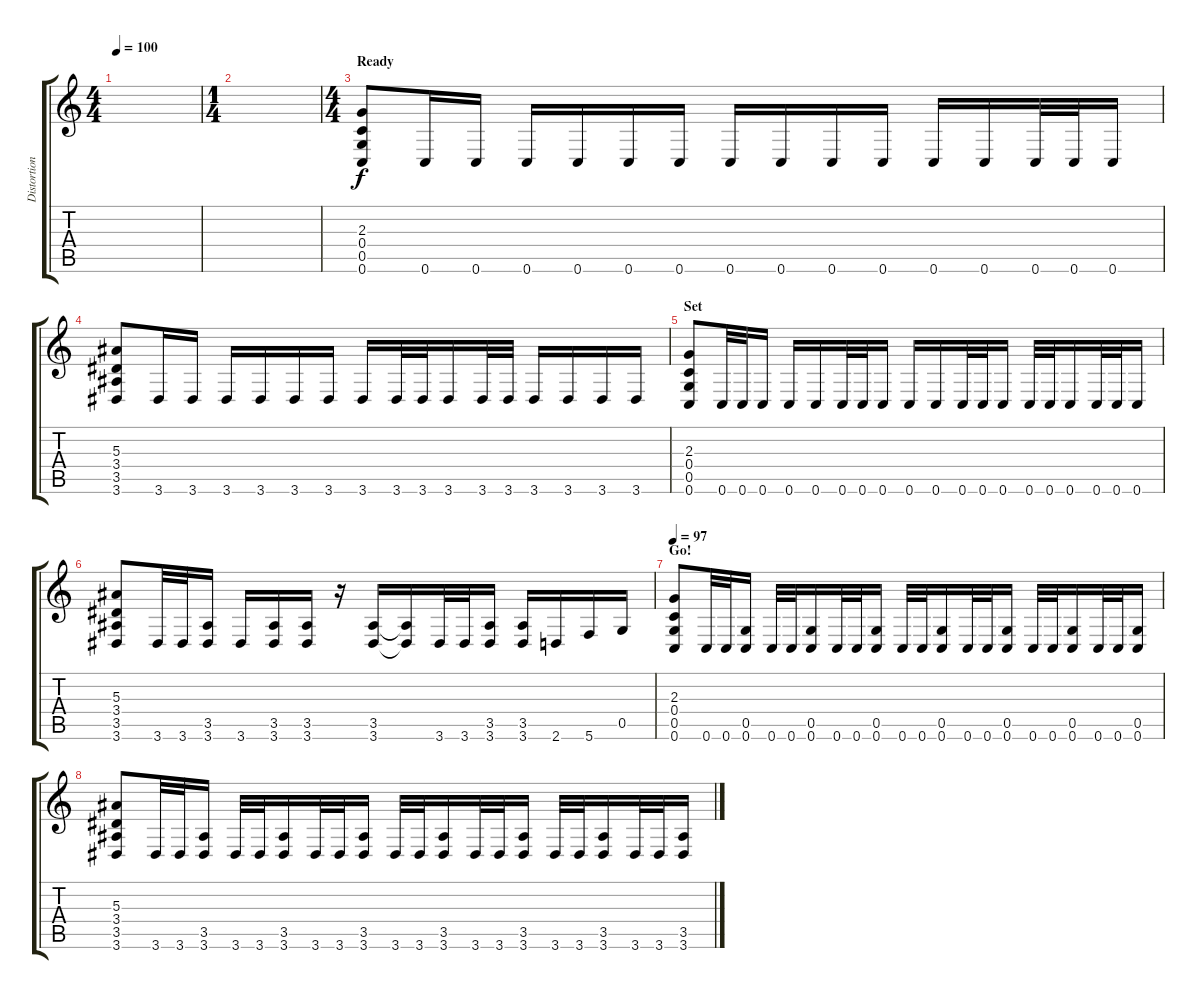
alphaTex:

\track ("Distortion Guitar 2" "Distortion") {instrument distortionguitar}
\staff {score tabs}
\tuning (D4 A3 F3 C3 G2 C2) {hide}
\ts (4 4)
\tempo 100
\clef g2
\ks c
|
\ts (1 4)
|
\ts (4 4)
\section ("" "Ready")
(2.3 0.4 0.5 0.6).8 0.6.16 0.6.16 0.6.16 0.6.16 0.6.16 0.6.16 0.6.16 0.6.16 0.6.16 0.6.16 0.6.16 0.6.16 0.6.32 0.6.32 0.6.16 |
(5.3 3.4 3.5 3.6).8 3.6.16 3.6.16 3.6.16 3.6.16 3.6.16 3.6.16 3.6.16 3.6.32 3.6.32 3.6.16 3.6.32 3.6.32 3.6.16 3.6.16 3.6.16 3.6.16 |
\section ("" "Set")
(2.3 0.4 0.5 0.6).8 0.6.32 0.6.32 0.6.16 0.6.16 0.6.16 0.6.32 0.6.32 0.6.16 0.6.16 0.6.16 0.6.32 0.6.32 0.6.16 0.6.32 0.6.32 0.6.16 0.6.32 0.6.32 0.6.16 |
(5.3 3.4 3.5 3.6).8 3.6.32 3.6.32 (3.5 3.6).16 3.6.16 (3.5 3.6).16 (3.5 3.6).16 r.16 (3.5 3.6).16 (3.5{t} 3.6{t}).16 3.6.32 3.6.32 (3.5 3.6).16 (3.5 3.6).16 2.6.16 5.6.16 0.5.16 |
\section ("" "Go!")
\tempo 97
(2.3 0.4 0.5 0.6).8 0.6.32 0.6.32 (0.5 0.6).16 0.6.32 0.6.32 (0.5 0.6).16 0.6.32 0.6.32 (0.5 0.6).16 0.6.32 0.6.32 (0.5 0.6).16 0.6.32 0.6.32 (0.5 0.6).16 0.6.32 0.6.32 (0.5 0.6).16 0.6.32 0.6.32 (0.5 0.6).16 |
(5.3 3.4 3.5 3.6).8 3.6.32 3.6.32 (3.5 3.6).16 3.6.32 3.6.32 (3.5 3.6).16 3.6.32 3.6.32 (3.5 3.6).16 3.6.32 3.6.32 (3.5 3.6).16 3.6.32 3.6.32 (3.5 3.6).16 3.6.32 3.6.32 (3.5 3.6).16 3.6.32 3.6.32 (3.5 3.6).16
